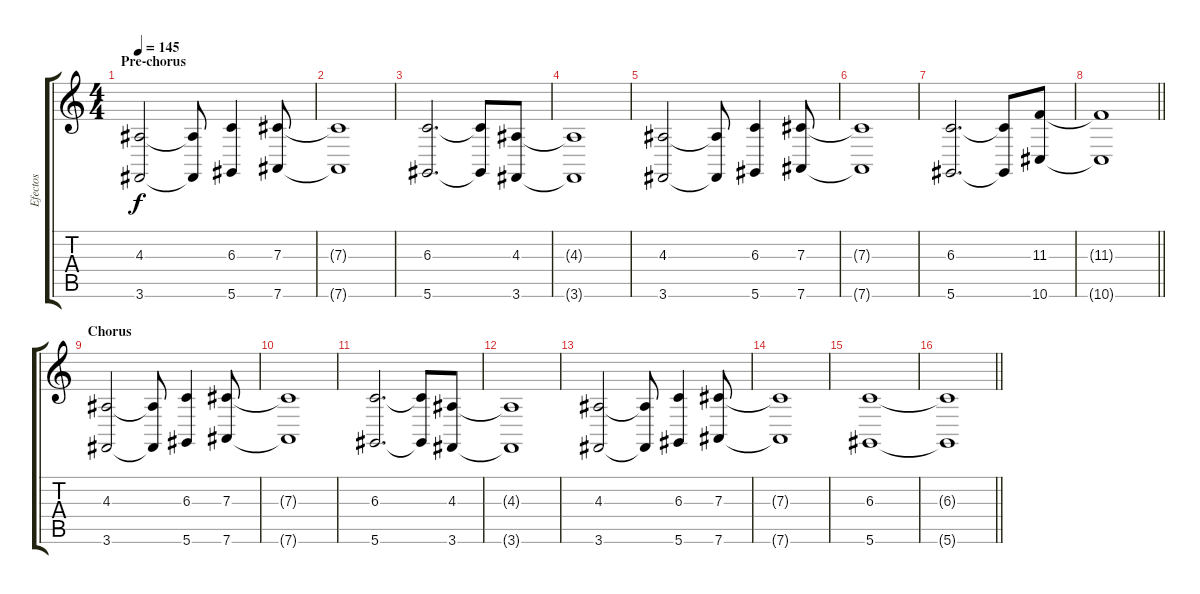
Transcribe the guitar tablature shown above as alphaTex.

\track ("Efectos" "Efectos") {instrument stringensemble1}
\staff {score tabs}
\tuning (Eb4 Bb3 Gb3 Db3 Ab2 Eb2) {hide}
\ts (4 4)
\section ("" "Pre-chorus")
\tempo 145
\clef g2
\ks c
(4.3 3.6).2{dy f} (4.3{t} 3.6{t}).8 (6.3 5.6).4 (7.3 7.6).8 |
(7.3{t} 7.6{t}).1 |
(6.3 5.6).2{d} (6.3{t} 5.6{t}).8 (4.3 3.6).8 |
(4.3{t} 3.6{t}).1 |
(4.3 3.6).2 (4.3{t} 3.6{t}).8 (6.3 5.6).4 (7.3 7.6).8 |
(7.3{t} 7.6{t}).1 |
(6.3 5.6).2{d} (6.3{t} 5.6{t}).8 (11.3 10.6).8 |
\barLineRight lightlight
(11.3{t} 10.6{t}).1 |
\section ("" "Chorus")
(4.3 3.6).2 (4.3{t} 3.6{t}).8 (6.3 5.6).4 (7.3 7.6).8 |
(7.3{t} 7.6{t}).1 |
(6.3 5.6).2{d} (6.3{t} 5.6{t}).8 (4.3 3.6).8 |
(4.3{t} 3.6{t}).1 |
(4.3 3.6).2 (4.3{t} 3.6{t}).8 (6.3 5.6).4 (7.3 7.6).8 |
(7.3{t} 7.6{t}).1 |
(6.3 5.6).1 |
\barLineRight lightlight
(6.3{t} 5.6{t}).1
